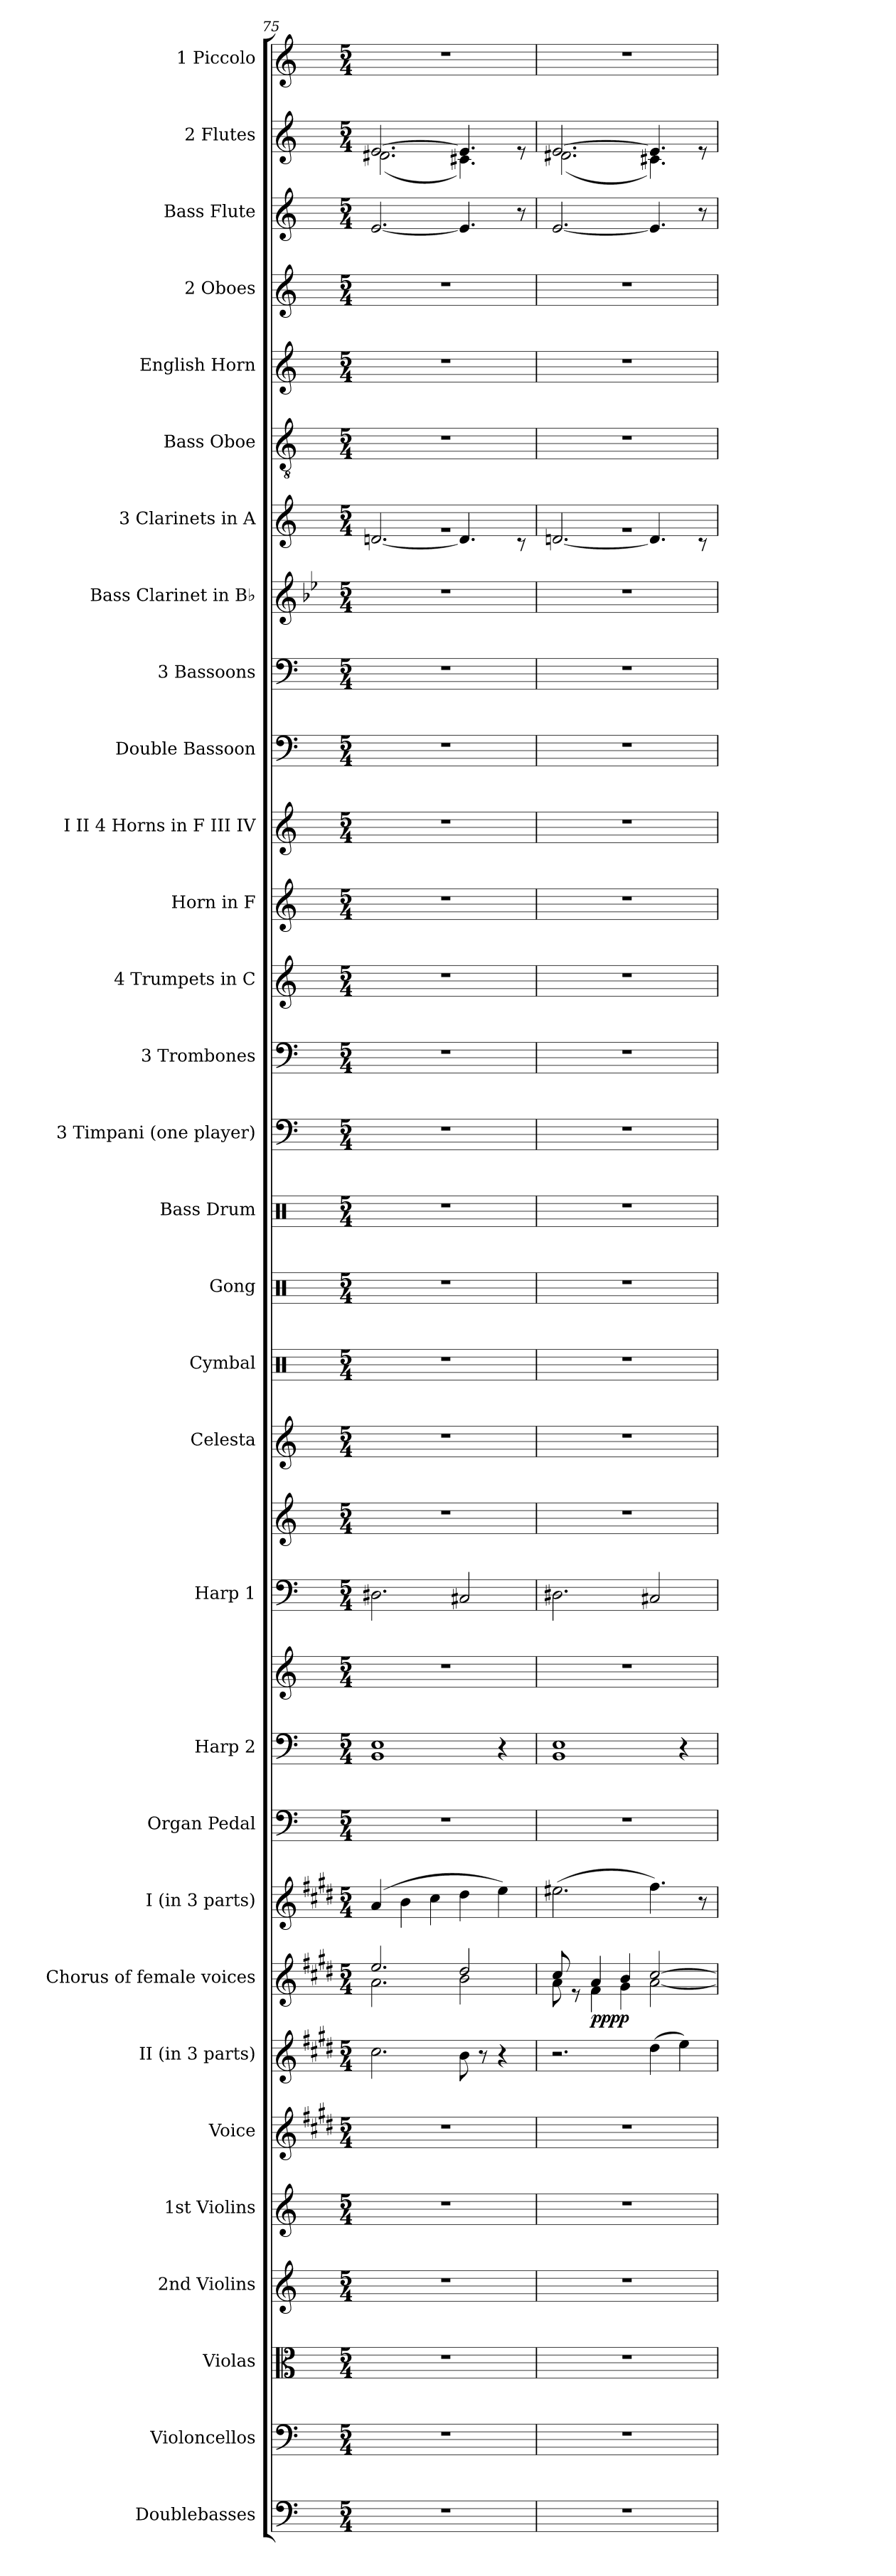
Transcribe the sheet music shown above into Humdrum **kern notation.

**kern	**kern	**kern	**kern	**kern	**kern	**kern	**kern	**dynam	**kern	**kern	**kern	**kern	**kern	**kern	**kern	**kern	**kern	**kern	**kern	**kern	**kern	**kern	**kern	**kern	**kern	**kern	**kern	**kern	**kern	**kern	**kern	**kern	**kern
*part31	*part30	*part29	*part28	*part27	*part26	*part25	*part24	*part24	*part23	*part22	*part21	*part21	*part20	*part20	*part19	*part18	*part17	*part16	*part15	*part14	*part13	*part12	*part11	*part10	*part9	*part8	*part7	*part6	*part5	*part4	*part3	*part2	*part1
*staff33	*staff32	*staff31	*staff30	*staff29	*staff28	*staff27	*staff26	*staff26	*staff25	*staff24	*staff23	*staff22	*staff21	*staff20	*staff19	*staff18	*staff17	*staff16	*staff15	*staff14	*staff13	*staff12	*staff11	*staff10	*staff9	*staff8	*staff7	*staff6	*staff5	*staff4	*staff3	*staff2	*staff1
*I"Doublebasses	*I"Violoncellos	*I"Violas	*I"2nd Violins	*I"1st Violins	*I"Voice	*I"II (in 3 parts)	*I"Chorus of female voices	*	*I"I (in 3 parts)	*I"Organ Pedal	*I"Harp 2	*	*I"Harp 1	*	*I"Celesta	*I"Cymbal	*I"Gong	*I"Bass Drum	*I"3 Timpani (one player)	*I"3 Trombones	*I"4 Trumpets in C	*I"Horn in F	*I"I  II 4 Horns in F                 III  IV	*I"Double Bassoon	*I"3 Bassoons	*I"Bass Clarinet in B♭	*I"3 Clarinets in A	*I"Bass Oboe	*I"English Horn	*I"2 Oboes	*I"Bass Flute	*I"2 Flutes	*I"1 Piccolo
*I'Db.	*I'Vc.	*I'Vas.	*	*I'Vns.	*	*	*I'Ch	*	*	*I'Org. Ped.	*	*	*	*	*I'Cel.	*I'Cym.	*I'Go.	*I'B. Dr.	*I'Timp.	*I'Trb.	*I'Trp.	*I'Hn	*I'Hrn.	*I'Dbn.	*I'Bn.	*I'Bcl.	*I'Cl.	*I'Bass Ob.	*I'E. H.	*I'Ob.	*I'Bass Fl.	*I'Fl.	*I'Picc.
*clefF4	*clefF4	*clefC3	*clefG2	*clefG2	*clefG2	*clefG2	*clefG2	*	*clefG2	*clefF4	*clefF4	*clefG2	*clefF4	*clefG2	*clefG2	*clefX	*clefX	*clefX	*clefF4	*clefF4	*clefG2	*clefG2	*clefG2	*clefF4	*clefF4	*clefG2	*clefG2	*clefGv2	*clefG2	*clefG2	*clefG2	*clefG2	*clefG2
*ITrd7c12	*	*	*	*	*	*	*	*	*	*	*	*	*	*	*ITrd-7c-12	*	*	*	*	*	*	*ITrd4c7	*ITrd4c7	*ITrd7c12	*	*ITrd8c14	*ITrd2c3	*	*ITrd4c7	*	*ITrd3c5	*	*ITrd-7c-12
*k[]	*k[]	*k[]	*k[]	*k[]	*k[f#c#g#d#]	*k[f#c#g#d#]	*k[f#c#g#d#]	*	*k[f#c#g#d#]	*k[]	*k[]	*k[]	*k[]	*k[]	*k[]	*k[]	*k[]	*k[]	*k[]	*k[]	*k[]	*k[b-]	*k[b-]	*k[]	*k[]	*k[b-e-]	*k[f#c#g#]	*k[]	*k[b-]	*k[]	*k[f#]	*k[]	*k[]
*M5/4	*M5/4	*M5/4	*M5/4	*M5/4	*M5/4	*M5/4	*M5/4	*	*M5/4	*M5/4	*M5/4	*M5/4	*M5/4	*M5/4	*M5/4	*M5/4	*M5/4	*M5/4	*M5/4	*M5/4	*M5/4	*M5/4	*M5/4	*M5/4	*M5/4	*M5/4	*M5/4	*M5/4	*M5/4	*M5/4	*M5/4	*M5/4	*M5/4
=75	=75	=75	=75	=75	=75	=75	=75	=75	=75	=75	=75	=75	=75	=75	=75	=75	=75	=75	=75	=75	=75	=75	=75	=75	=75	=75	=75	=75	=75	=75	=75	=75	=75
*	*	*	*	*	*	*	*^	*	*	*	*	*	*	*	*	*	*	*	*	*	*	*	*	*	*	*	*^	*	*	*	*	*^	*
4%5r	4%5r	4%5r	4%5r	4%5r	4%5r	2.cc#\	2.ee/	2.a\	.	(4a/	4%5r	1BB 1E	4%5r	2.D#X\	4%5r	4%5r	4%5r	4%5r	4%5r	4%5r	4%5r	4%5r	4%5r	4%5r	4%5r	4%5r	4%5r	4%5rg	[2.Bn!/	4%5r	4%5r	4%5r	[2.B/	[2.e/	(2.d#X\	4%5r
.	.	.	.	.	.	.	.	.	.	4b\	.	.	.	.	.	.	.	.	.	.	.	.	.	.	.	.	.	.	.	.	.	.	.	.	.	.
.	.	.	.	.	.	.	.	.	.	4cc#\	.	.	.	.	.	.	.	.	.	.	.	.	.	.	.	.	.	.	.	.	.	.	.	.	.	.
.	.	.	.	.	.	8b\	2dd#/	2b\	.	4dd#\	.	.	.	2C#X/	.	.	.	.	.	.	.	.	.	.	.	.	.	.	4.B!/]	.	.	.	4.B/]	4.e/]	4.c#X\)	.
.	.	.	.	.	.	8r	.	.	.	.	.	.	.	.	.	.	.	.	.	.	.	.	.	.	.	.	.	.	.	.	.	.	.	.	.	.
.	.	.	.	.	.	4r	.	.	.	4ee\)	.	4r	.	.	.	.	.	.	.	.	.	.	.	.	.	.	.	.	.	.	.	.	.	.	.	.
.	.	.	.	.	.	.	.	.	.	.	.	.	.	.	.	.	.	.	.	.	.	.	.	.	.	.	.	.	8r	.	.	.	8r	8re	8ryy	.
=76	=76	=76	=76	=76	=76	=76	=76	=76	=76	=76	=76	=76	=76	=76	=76	=76	=76	=76	=76	=76	=76	=76	=76	=76	=76	=76	=76	=76	=76	=76	=76	=76	=76	=76	=76	=76
4%5r	4%5r	4%5r	4%5r	4%5r	4%5r	2.r	8cc#/	8a\	.	(2.ee#X\	4%5r	1BB 1E	4%5r	2.D#X\	4%5r	4%5r	4%5r	4%5r	4%5r	4%5r	4%5r	4%5r	4%5r	4%5r	4%5r	4%5r	4%5r	4%5rg	[2.Bn!/	4%5r	4%5r	4%5r	[2.B/	[2.e/	(2.d#X\	4%5r
.	.	.	.	.	.	.	8re	8ryy	.	.	.	.	.	.	.	.	.	.	.	.	.	.	.	.	.	.	.	.	.	.	.	.	.	.	.	.
!	!	!	!	!	!	!	!	!	!LO:DY:b	!	!	!	!	!	!	!	!	!	!	!	!	!	!	!	!	!	!	!	!	!	!	!	!	!	!	!
!	!	!	!	!	!	!	!	!	!LO:DY:n=1:b	!	!	!	!	!	!	!	!	!	!	!	!	!	!	!	!	!	!	!	!	!	!	!	!	!	!	!
.	.	.	.	.	.	.	4a/	4f#\	pp pp	.	.	.	.	.	.	.	.	.	.	.	.	.	.	.	.	.	.	.	.	.	.	.	.	.	.	.
.	.	.	.	.	.	.	4b/	4g#\	.	.	.	.	.	.	.	.	.	.	.	.	.	.	.	.	.	.	.	.	.	.	.	.	.	.	.	.
.	.	.	.	.	.	(4dd#\	[2cc#/	[2a\	.	4.ff#\)	.	.	.	2C#X/	.	.	.	.	.	.	.	.	.	.	.	.	.	.	4.B!/]	.	.	.	4.B/]	4.e/]	4.c#X\)	.
.	.	.	.	.	.	4ee\)	.	.	.	.	.	4r	.	.	.	.	.	.	.	.	.	.	.	.	.	.	.	.	.	.	.	.	.	.	.	.
.	.	.	.	.	.	.	.	.	.	8r	.	.	.	.	.	.	.	.	.	.	.	.	.	.	.	.	.	.	8r	.	.	.	8r	8re	8ryy	.
*	*	*	*	*	*	*	*v	*v	*	*	*	*	*	*	*	*	*	*	*	*	*	*	*	*	*	*	*	*v	*v	*	*	*	*	*v	*v	*
=	=	=	=	=	=	=	=	=	=	=	=	=	=	=	=	=	=	=	=	=	=	=	=	=	=	=	=	=	=	=	=	=	=
*-	*-	*-	*-	*-	*-	*-	*-	*-	*-	*-	*-	*-	*-	*-	*-	*-	*-	*-	*-	*-	*-	*-	*-	*-	*-	*-	*-	*-	*-	*-	*-	*-	*-
